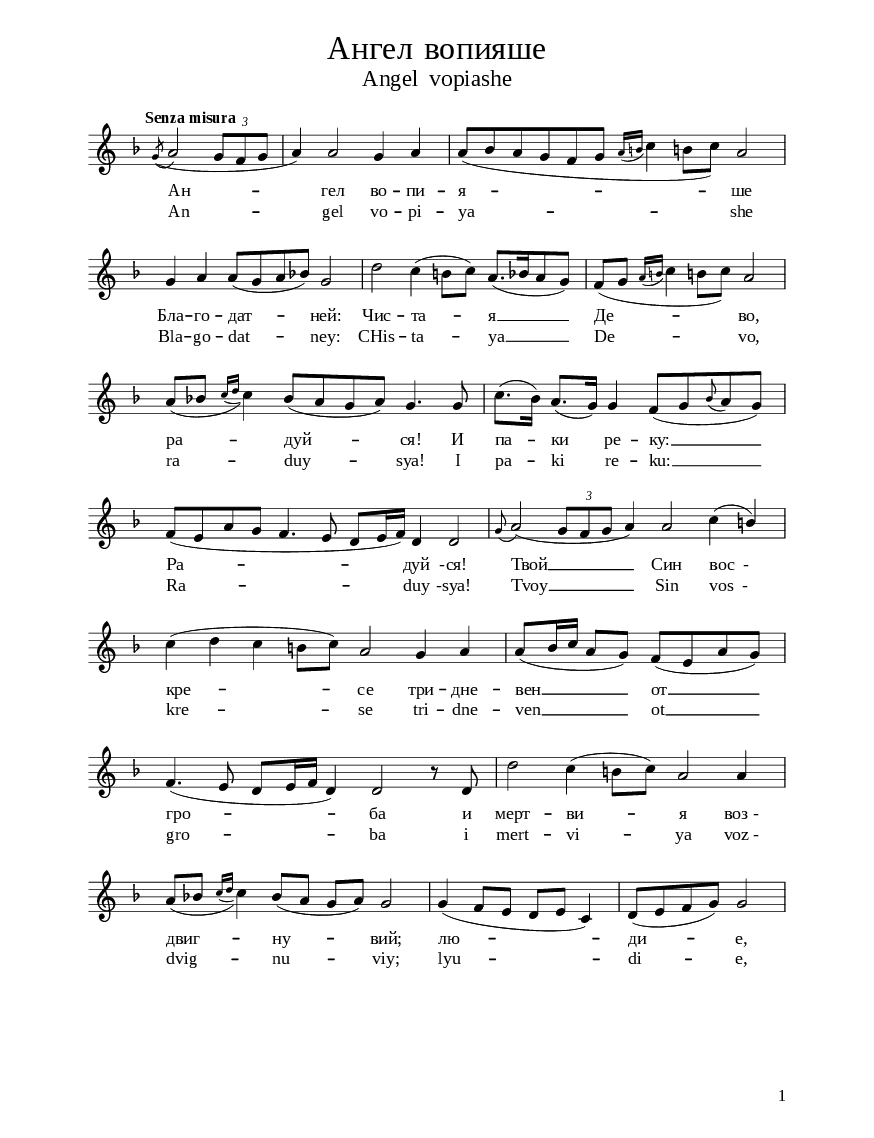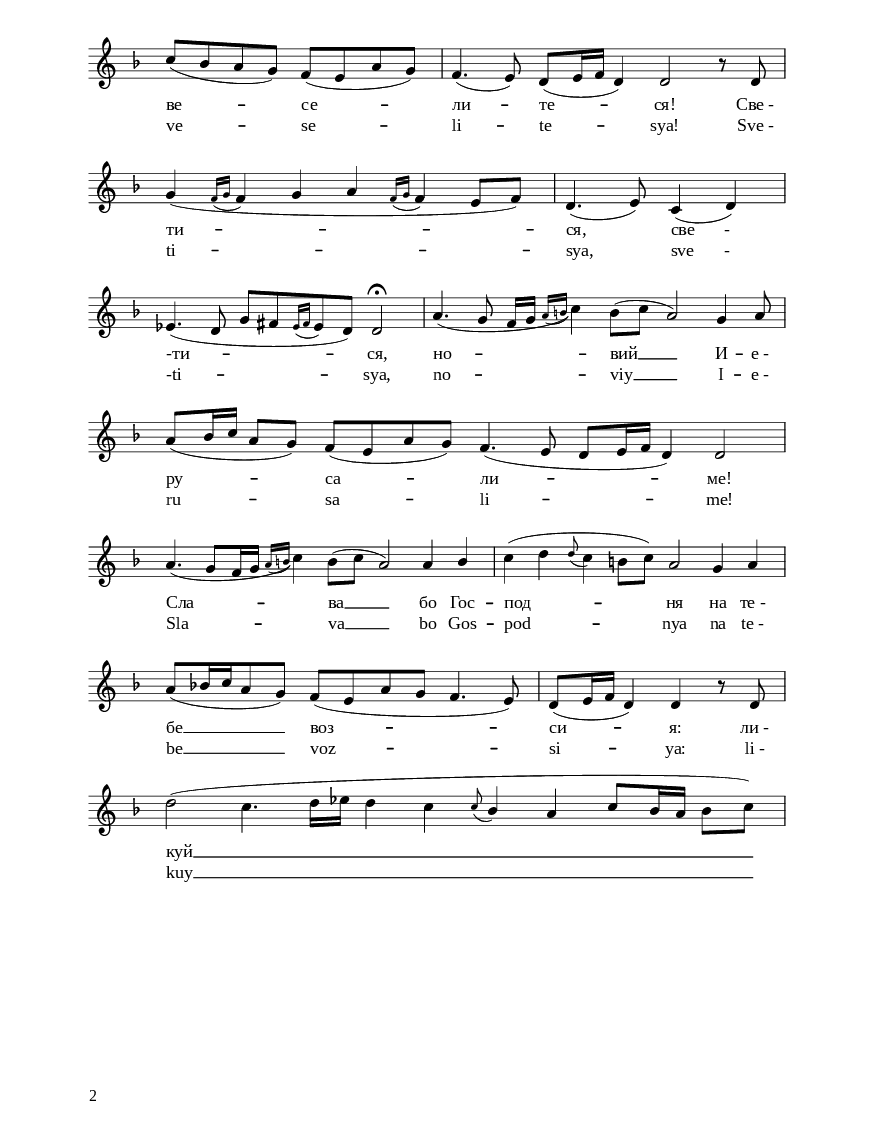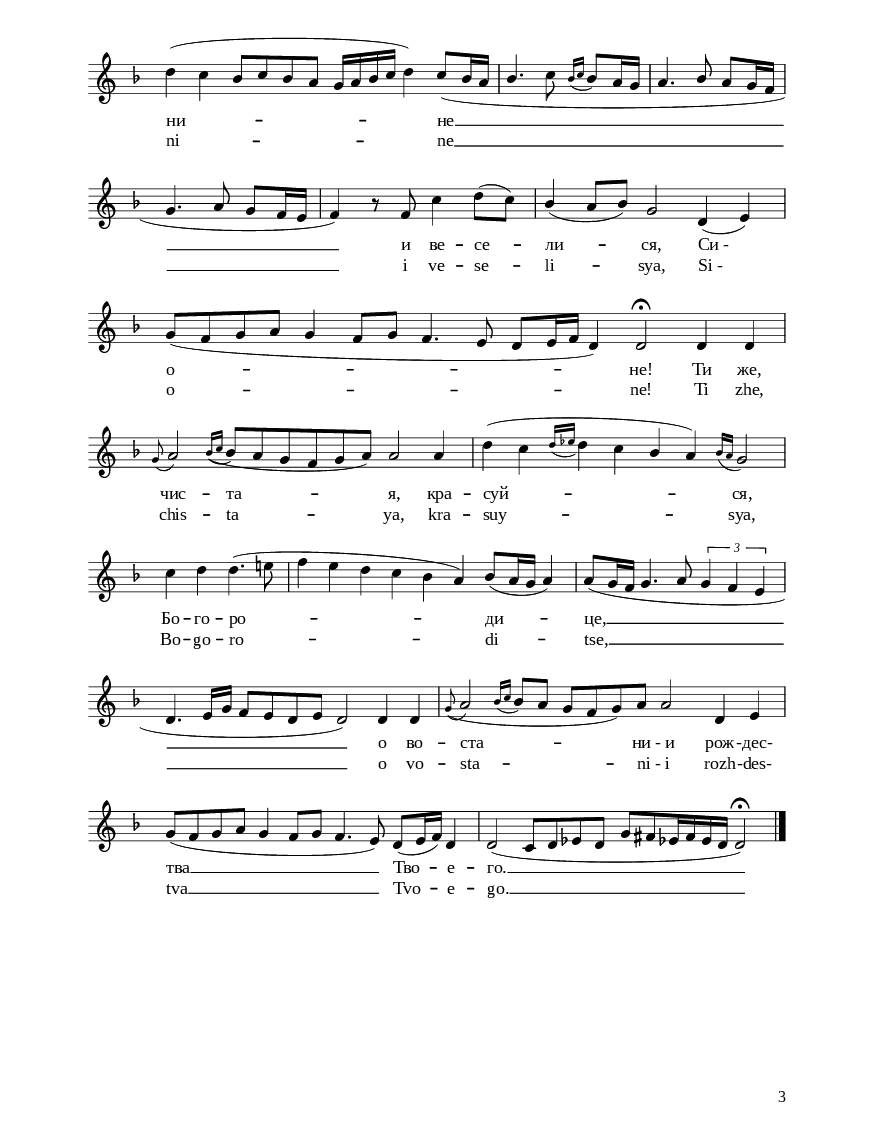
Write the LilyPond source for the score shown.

\version "2.20.0"

\paper {
  #(set-paper-size "a5")
}

\bookpart {
\paper {
  print-all-headers = ##t
  print-page-number = ##t
  print-first-page-number = ##t

  % put page numbers on the bottom
  oddHeaderMarkup = \markup ""
  evenHeaderMarkup = \markup ""
  oddFooterMarkup = \markup
    \fill-line {
      ""
      \on-the-fly #print-page-number-check-first \fromproperty #'page:page-number-string
    }
  evenFooterMarkup = \markup
    \fill-line {
      \on-the-fly #print-page-number-check-first \fromproperty #'page:page-number-string
      ""
    }

  left-margin = 1.5\cm
  right-margin = 1.5\cm
  top-margin = 1.6\cm
  bottom-margin = 1.2\cm
  ragged-bottom = ##t % do not spread the staves to fill the whole vertical space

  % change lyrics and titles font (affects notes also)
  fonts =
    #(make-pango-font-tree
     "Times New Roman"
     "DejaVu Sans"
     "DejaVu Sans Mono"
     (/ (* staff-height pt) 3.6))

  % change distance between staves
  system-system-spacing =
    #'((basic-distance . 12)
       (minimum-distance . 6)
       (padding . 1)
       (stretchability . 12))
}

\header {
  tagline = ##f
}

\score{
  \layout { 
    indent = 0.0\cm % remove first line indentation
    ragged-last = ##t % do not spread last line to fill the whole space
    \context {
      \Score
      \omit BarNumber %remove bar numbers
    } % context

    \context { % change staff size
      \Staff
      fontSize = #+0 % affects notes size only
      \override StaffSymbol #'staff-space = #(magstep -3)
      \override StaffSymbol #'thickness = #0.5
      \override BarLine #'hair-thickness = #1
      %\override StaffSymbol #'ledger-line-thickness = #'(0 . 0)
    }

    \context { % adjust space between staff and lyrics and between the two lyric lines
      \Lyrics
      \override VerticalAxisGroup.nonstaff-relatedstaff-spacing = #'((basic-distance . 4.5))
      \override VerticalAxisGroup.nonstaff-nonstaff-spacing = #'((minimum-distance . 2))
    }
  } % layout

   \new Voice \relative c' {
    \clef treble
    \key f \major
    \tempo "Senza misura"
    \autoBeamOff
    \omit Score.TimeSignature
    \cadenzaOn % allows custom bar lines

    \acciaccatura g'8 (a2 \tuplet 3/2 { g8 [f g] } \bar "|"
    a4) a2 g4 a4 \bar "|"
    \slurDown a8( [bes a g f g] \acciaccatura { a16 [b] } c4 b!8 [c]) a2 \bar "|" \break
    
    \slurNeutral g4 a a8 ([g a bes]) g2 \bar "|" 
    d'2 c4 (b8 [c]) a8. ([bes16 a8 g]) \bar "|"
    \slurDown f8([ g] \acciaccatura { a16 [b] } c4 b!8[ c]) a2 \bar "|"  \break
    
    a8( [bes] \acciaccatura { c16 [d] } c4) bes8( [a g a]) g4. g8 \bar "|"
    \slurNeutral c8.( [bes16]) a8.( [g16]) g4 f8( [g \appoggiatura bes a g]) \bar "|"  \break
    
    f8( [e a g] f4. e8 d [e16 f]) d4 d2 \bar "|"
    \appoggiatura g8  a2( \tuplet 3/2 { g8 [f g] } a4) a2 c4( \stemUp b) \bar "|"  \break
    
    \stemNeutral c4( d  c b!8 [c]) a2 g4 a \bar "|"
    \stemUp a8( [b16 c] a8 [g]) f( [e a g]) \bar "|"  \break
    
    f4.( e8 d[ e16 f] d4) d2 r8 d \bar "|"
    \stemNeutral d'2 c4( b!8[ c]) a2 a4 \bar "|"  \break
    
    \slurDown a8([bes] \acciaccatura { c16 [d] } c4) bes8( [a] g [a]) g2 \bar "|"
    g4( f8 [e] d [e] c4) \bar "|"
    d8([ e f g]) g2 \bar "|"  \break
    
    c8([ bes a g]) f([ e a g]) \bar "|"
    f4.( e8) d([ e16 f] d4) d2 r8 d \bar "|"  \break
    
    g4( \acciaccatura { f16 [g] } f4 g a \acciaccatura { f16 [g] } f4 e8[  f]) \bar "|"
    d4.( e8) c4( d) \bar "|"  \break
    
    ees4.( d8 g8[ fis \acciaccatura { ees16 [fis] }  ees8 d]) d2\fermata \bar "|"
    a'4.( g8 fis16[ g] \acciaccatura { a16 [b] } c4) \slurNeutral b8([ c] a2) g4 a8 \bar "|"  \break
    
    \stemUp a8([ b16 c] a8  [g]) fis8([ ees a g]) fis4.( ees8 d[ ees16 fis] d4) d2 \bar "|"  \break
    
    \stemNeutral \slurDown a'4.( g8[ fis16 g] \acciaccatura { a16 [b!] } c4) \slurNeutral b8([ c]  a2)  a4 \stemUp b \bar "|"
    \stemNeutral c4( d \appoggiatura d8 c4 b!8[ c]) a2 g4 a \bar "|"  \break
    
    a8([ bes16 c a8 g]) fis([ ees a g] fis4. ees8) \bar "|"
    d8([ ees16 fis] d4) d r8 d \bar "|"  \break
    
    d'2( c4. d16[ ees] d4 c \appoggiatura c8 \stemUp bes4 a c8[ bes16 a]  \stemNeutral bes8[ c]) \bar "|"  \break
    
    d4( c \stemUp bes8[ c bes a] g16[ a bes c] \stemNeutral d4) \stemUp \slurDown c8([ bes16 a] \bar "|" \noBreak
    bes4. \stemNeutral c8 \acciaccatura { bes16 [c] } \stemUp bes8[ a16 g]  \bar "|" \noBreak 
    a4. bes8 a[ g16 fis] \bar "|" \break
    
    g4. a8 g8[ fis16 ees] \bar "|"
    fis4) r8 fis \stemNeutral \slurNeutral c'4 d8([ c])  \bar "|"
    \stemUp bes4( a8[ bes]) g2 d4( ees)  \bar "|" \break
    
    g8([ fis g a] g4 fis8[ g] fis4. ees8 d8[ ees16 fis] d4) d2\fermata d4 d  \bar "|" \break
    
    \appoggiatura g8 a2 \acciaccatura { bes16([ c] } bes8[ a g fis g a]) a2 a4 \bar "|"
    \stemNeutral d4( c \acciaccatura { d16[ ees!]} d4 c \stemUp bes a) \acciaccatura { bes16[ a] } g2 \bar "|" \break

    \stemNeutral c4 d d4.( e8 \bar "|" \noBreak
    f4 e d c bes a) bes8([ a16 g] a4) \bar "|" \noBreak
    a8([ g16 fis] g4. a8 \tuplet 3/2 { g4 fis ees } \bar "|" \break
    
    d4. ees16[ g] fis8[ ees d ees] d2) d4 d \bar "|" \noBreak
    \appoggiatura g8( a2 \acciaccatura { bes16[ c] } bes8[ a] g8[ fis g) a] a2 d,4 ees \bar "|" \break
    
    g8([ fis g a] g4 fis8[ g] fis4. ees8) d([ ees16 fis)] d4 \bar "|" \noBreak
    d2( c8[  d ees! d] g8[ fis! ees!16 fis  ees d] d2)\fermata \bar "|."
    
    \pageBreak
  }
  
\addlyrics {
    Ан -- гел во -- пи -- я -- -- -- ше
    Бла -- го -- дат -- ней: Чис -- та -- я __ Де -- во,
    ра -- дуй -- ся! И па -- ки ре -- ку: __
    Ра -- -- дуй -ся! Твой __ Син "вос  -"
    кре -- -- се три -- дне -- вен __  от __
    гро -- ба и мерт -- ви -- я "воз -"
    двиг -- ну -- вий; лю -- -- ди -- е,
    ве -- се -- ли -- те -- ся! "Све -"
    ти -- -- -- -- -- -- ся, "све       -"
    "-ти" --  -- ся, но -- -- вий __ И -- "е -" 
    ру -- -- са -- ли -- -- -- ме!
    Сла -- ва __ бо Гос -- под -- ня на "те -"
    бе __ воз -- -- си -- я: "ли -"
    куй __ ни -- -- не __ 
    и ве -- се -- ли -- ся, "Си -"
    о -- -- -- -- -- -- не! Ти же,
    чис -- та -- я, кра -- суй -- -- ся,
    Бо -- го -- ро -- -- -- ди -- це, __
    о во -- ста -- "ни - и      " рож -- "-дес-"
    тва __ Тво -- е -- го. __
  }

  \addlyrics {
    An -- gel vo -- pi -- ya -- -- -- she
    Bla -- go -- dat -- ney: CHis -- ta -- ya __ De -- vo,
    ra -- duy -- sya! I pa -- ki re -- ku: __
    Ra -- -- duy -sya! Tvoy __ Sin "vos  -"
    kre -- -- se tri -- dne -- ven __  ot __
    gro -- ba i mert -- vi -- ya "voz -"
    dvig -- nu -- viy; lyu -- -- di -- e,
    ve -- se -- li -- te -- sya! "Sve -"
    ti -- -- -- -- -- -- sya, "sve       -"
    "-ti" --  -- sya, no -- -- viy __ I -- "e -" 
    ru -- -- sa -- li -- -- -- me!
    Sla -- va __ bo Gos -- pod -- nya na "te -"
    be __ voz -- -- si -- ya: "li -"
    kuy __ ni -- -- ne __ 
    i ve -- se -- li -- sya, "Si -"
    o -- -- -- -- -- -- ne! Ti zhe,
    chis -- ta -- ya, kra -- suy -- -- sya,
    Bo -- go -- ro -- -- -- di -- tse, __
    o vo -- sta -- "ni - i      " rozh -- "-des-"
    tva __ Tvo -- e -- go. __
  }
  
  \header {
    title = \markup \column \normal-text \fontsize #2.5 {
              \center-align
              \line { Ангел вопияше }
              \vspace #-0.6
              \center-align
              \line \fontsize #-3 { Angel vopiashe }
              \vspace #-0.8
              \center-align
              \line \fontsize #-3 { " " }
            }
  }
  
  \midi{}

} % score

\pageBreak

\markup \fontsize #+2.5 {
    \hspace #1
    \override #'(baseline-skip . 2.4) % affects space between column lines
    \column {
      
    }

    \hspace #5
    \override #'(baseline-skip . 2.4)
    \column {
      
    } %column
} % markup



% include foreign translation(s) of the song
\version "2.18.2"

\markup \fill-line { \fontsize #6 "Ein Engel sang" }
\markup \null
\markup \null
\markup \fontsize #+2.5 {
    \hspace #7
    \override #'(baseline-skip . 2)
    \column {
     \line { " " }
     
     \line { " "Ein Engel rief der Mutter Gottes zu:}

\line { " "Reine Jungfrau, freue dich! Und ich sage dir wieder: Freue dich!}

\line { " "Dein Sohn ist vom Grab am dritten Tag nach dem Tod}

\line { " "auferstanden und erweckte die Toten zum Leben}

\line { " "Menschen, freut euch!}


\line { " "Geheiligt, geheiligt seist du, neues Jerusalem, }

\line { " "denn deine Herrlichkeit ist über dich erschienen: }

\line { " "frohlocke jetzt und jauchze, oh Zion!}

\line { " "Du, Reine, freue dich, Mutter Gottes}

\line { " "über die Auferstehung des von dir geborenen.}
     
     
           }
       
    }    


} % bookpart
